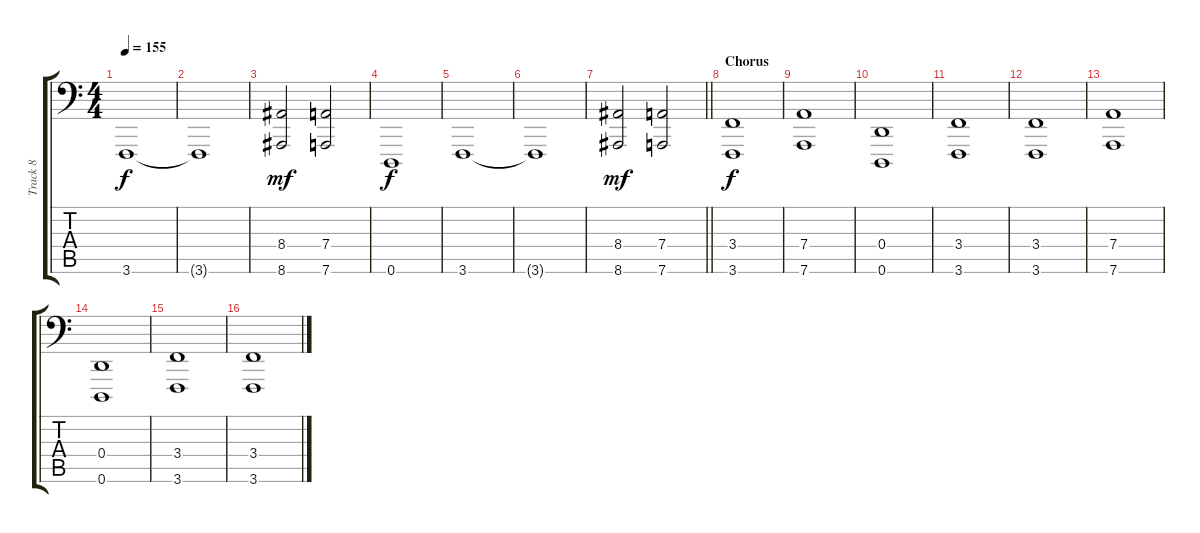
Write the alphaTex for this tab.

\track ("Track 8" "Track 8") {instrument lead1square}
\staff {score tabs}
\tuning (E4 B3 G3 D2 A1 D1) {hide}
\ts (4 4)
\tempo 155
\clef f4
\ks c
3.6.1{dy f} |
3.6{t}.1 |
(8.4 8.6).2{dy mf} (7.4 7.6).2 |
0.6.1{dy f} |
3.6.1 |
3.6{t}.1 |
\barLineRight lightlight
(8.4 8.6).2{dy mf} (7.4 7.6).2 |
\section ("" "Chorus")
(3.4 3.6).1{dy f} |
(7.4 7.6).1 |
(0.4 0.6).1 |
(3.4 3.6).1 |
(3.4 3.6).1 |
(7.4 7.6).1 |
(0.4 0.6).1 |
(3.4 3.6).1 |
(3.4 3.6).1
